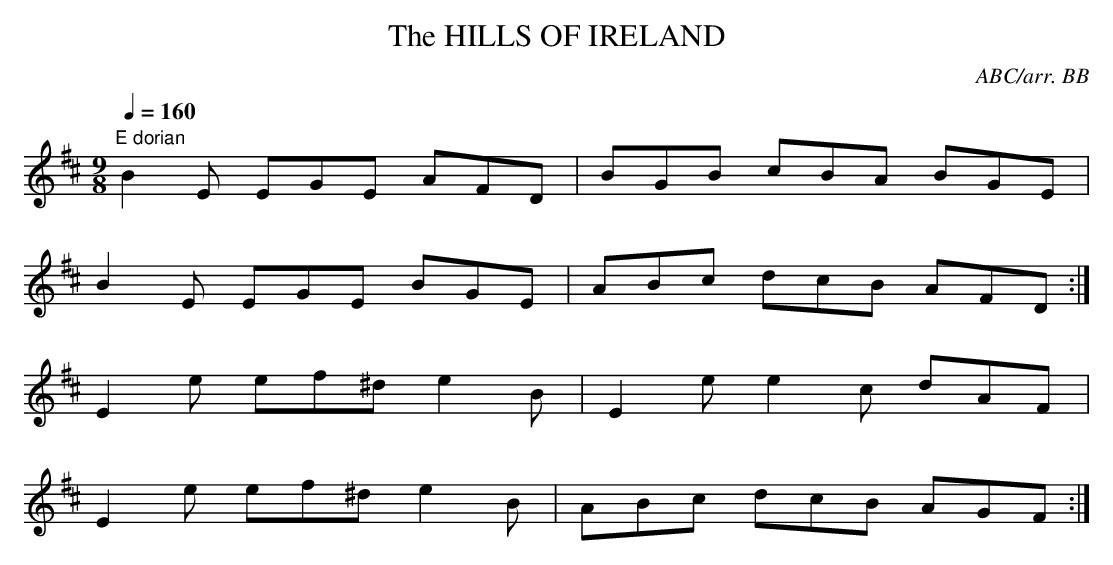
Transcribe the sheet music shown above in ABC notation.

X:1
T:HILLS OF IRELAND, The
C:ABC/arr. BB
M:9/8
L:1/8
Q:1/4=160
K:D
"E dorian"
B2E EGE AFD|BGB cBA BGE|
B2E EGE BGE|ABc dcB AFD :|
E2e ef^d e2B|E2e e2c dAF|
E2e ef^d e2B|ABc dcB AGF :|
